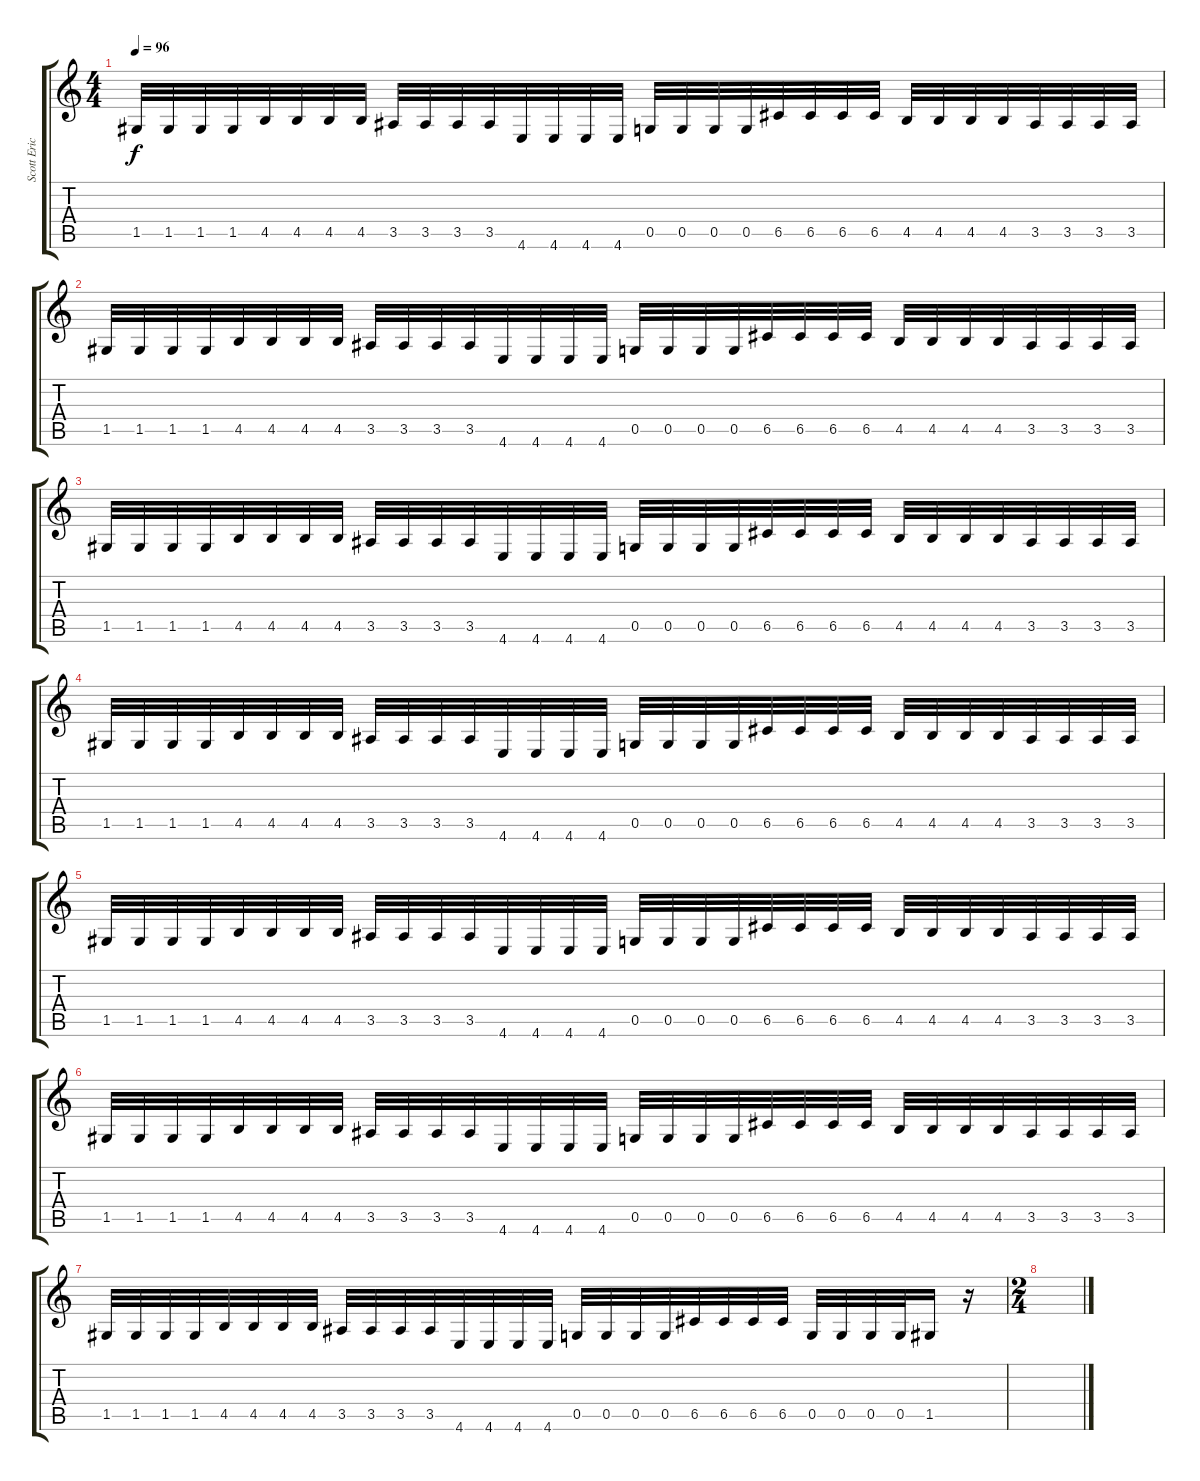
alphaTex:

\track ("Scott Erickson---Rhtym Guitar" "Scott Eric") {instrument distortionguitar}
\staff {score tabs}
\tuning (D4 A3 F3 C3 G2 C2) {hide}
\ts (4 4)
\tempo 96
\clef g2
\ks c
1.5.32{dy f} 1.5.32 1.5.32 1.5.32 4.5.32 4.5.32 4.5.32 4.5.32 3.5.32 3.5.32 3.5.32 3.5.32 4.6.32 4.6.32 4.6.32 4.6.32 0.5.32 0.5.32 0.5.32 0.5.32 6.5.32 6.5.32 6.5.32 6.5.32 4.5.32 4.5.32 4.5.32 4.5.32 3.5.32 3.5.32 3.5.32 3.5.32 |
1.5.32 1.5.32 1.5.32 1.5.32 4.5.32 4.5.32 4.5.32 4.5.32 3.5.32 3.5.32 3.5.32 3.5.32 4.6.32 4.6.32 4.6.32 4.6.32 0.5.32 0.5.32 0.5.32 0.5.32 6.5.32 6.5.32 6.5.32 6.5.32 4.5.32 4.5.32 4.5.32 4.5.32 3.5.32 3.5.32 3.5.32 3.5.32 |
1.5.32 1.5.32 1.5.32 1.5.32 4.5.32 4.5.32 4.5.32 4.5.32 3.5.32 3.5.32 3.5.32 3.5.32 4.6.32 4.6.32 4.6.32 4.6.32 0.5.32 0.5.32 0.5.32 0.5.32 6.5.32 6.5.32 6.5.32 6.5.32 4.5.32 4.5.32 4.5.32 4.5.32 3.5.32 3.5.32 3.5.32 3.5.32 |
1.5.32 1.5.32 1.5.32 1.5.32 4.5.32 4.5.32 4.5.32 4.5.32 3.5.32 3.5.32 3.5.32 3.5.32 4.6.32 4.6.32 4.6.32 4.6.32 0.5.32 0.5.32 0.5.32 0.5.32 6.5.32 6.5.32 6.5.32 6.5.32 4.5.32 4.5.32 4.5.32 4.5.32 3.5.32 3.5.32 3.5.32 3.5.32 |
1.5.32 1.5.32 1.5.32 1.5.32 4.5.32 4.5.32 4.5.32 4.5.32 3.5.32 3.5.32 3.5.32 3.5.32 4.6.32 4.6.32 4.6.32 4.6.32 0.5.32 0.5.32 0.5.32 0.5.32 6.5.32 6.5.32 6.5.32 6.5.32 4.5.32 4.5.32 4.5.32 4.5.32 3.5.32 3.5.32 3.5.32 3.5.32 |
1.5.32 1.5.32 1.5.32 1.5.32 4.5.32 4.5.32 4.5.32 4.5.32 3.5.32 3.5.32 3.5.32 3.5.32 4.6.32 4.6.32 4.6.32 4.6.32 0.5.32 0.5.32 0.5.32 0.5.32 6.5.32 6.5.32 6.5.32 6.5.32 4.5.32 4.5.32 4.5.32 4.5.32 3.5.32 3.5.32 3.5.32 3.5.32 |
1.5.32 1.5.32 1.5.32 1.5.32 4.5.32 4.5.32 4.5.32 4.5.32 3.5.32 3.5.32 3.5.32 3.5.32 4.6.32 4.6.32 4.6.32 4.6.32 0.5.32 0.5.32 0.5.32 0.5.32 6.5.32 6.5.32 6.5.32 6.5.32 0.5.32 0.5.32 0.5.32 0.5.32 1.5.16 r.16 |
\ts (2 4)
